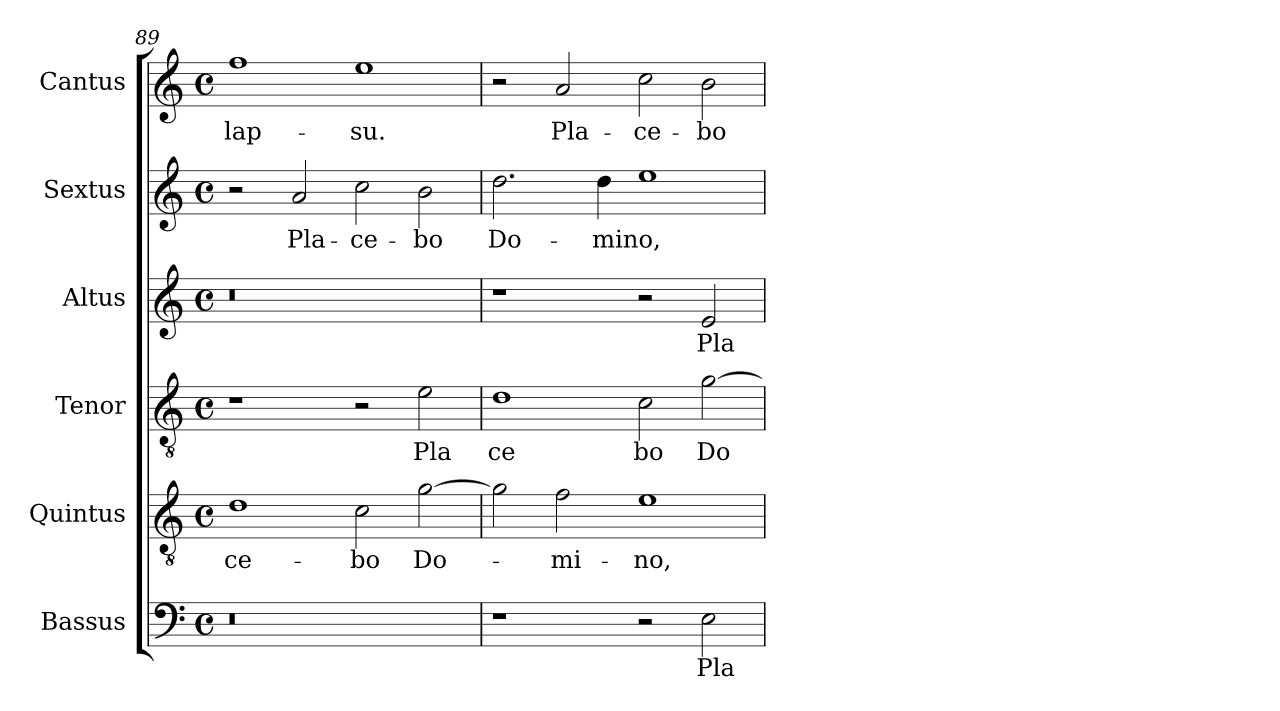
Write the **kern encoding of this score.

**kern	**text	**kern	**text	**kern	**text	**kern	**text	**kern	**text	**kern	**text
*part6	*part6	*part5	*part5	*part4	*part4	*part3	*part3	*part2	*part2	*part1	*part1
*staff6	*staff6	*staff5	*staff5	*staff4	*staff4	*staff3	*staff3	*staff2	*staff2	*staff1	*staff1
*I"Bassus	*	*I"Quintus	*	*I"Tenor	*	*I"Altus	*	*I"Sextus	*	*I"Cantus	*
!!LO:LB:g=z
*clefF4	*	*clefGv2	*	*clefGv2	*	*clefG2	*	*clefG2	*	*clefG2	*
*M4/4	*	*M4/4	*	*M4/4	*	*M4/4	*	*M4/4	*	*M4/4	*
*met(c)	*	*met(c)	*	*met(c)	*	*met(c)	*	*met(c)	*	*met(c)	*
=89	=89	=89	=89	=89	=89	=89	=89	=89	=89	=89	=89
!	!	!	!LO:LY:b:cj	!	!	!	!	!	!	!	!LO:LY:b:cj
0r	.	1d	ce-	1r	.	0r	.	2r	.	1ff	lap-
!	!	!	!	!	!	!	!	!	!LO:LY:b:cj	!	!
.	.	.	.	.	.	.	.	2a/	Pla-	.	.
!	!	!	!LO:LY:b:cj	!	!	!	!	!	!LO:LY:b:cj	!	!LO:LY:b:cj
.	.	2c\	-bo	2r	.	.	.	2cc\	-ce-	1ee	-su.
!	!	!	!LO:LY:b	!	!LO:LY:b:cj	!	!	!	!LO:LY:b:cj	!	!
.	.	[>2g\	Do-	2e\	Pla	.	.	2b\	-bo	.	.
=90	=90	=90	=90	=90	=90	=90	=90	=90	=90	=90	=90
!	!	!	!	!	!LO:LY:b:cj	!	!	!	!LO:LY:b:cj	!	!
1r	.	2g\]	.	1d	ce	1r	.	2.dd\	Do-	2r	.
!	!	!	!LO:LY:b:cj	!	!	!	!	!	!	!	!LO:LY:b:cj
.	.	2f\	-mi-	.	.	.	.	.	.	2a/	Pla-
!	!	!	!	!	!	!	!	!	!LO:LY:b	!	!
.	.	.	.	.	.	.	.	4dd\	-mino,	.	.
!	!	!	!LO:LY:b:cj	!	!LO:LY:b:cj	!	!	!	!	!	!LO:LY:b:cj
2r	.	1e	-no,	2c\	bo	2r	.	1ee	.	2cc\	-ce-
!	!LO:LY:b:cj	!	!	!	!LO:LY:b	!	!LO:LY:b:cj	!	!	!	!LO:LY:b:cj
2E\	Pla-	.	.	[>2g\	Do	2e/	Pla-	.	.	2b\	-bo
=	=	=	=	=	=	=	=	=	=	=	=
*-	*-	*-	*-	*-	*-	*-	*-	*-	*-	*-	*-
